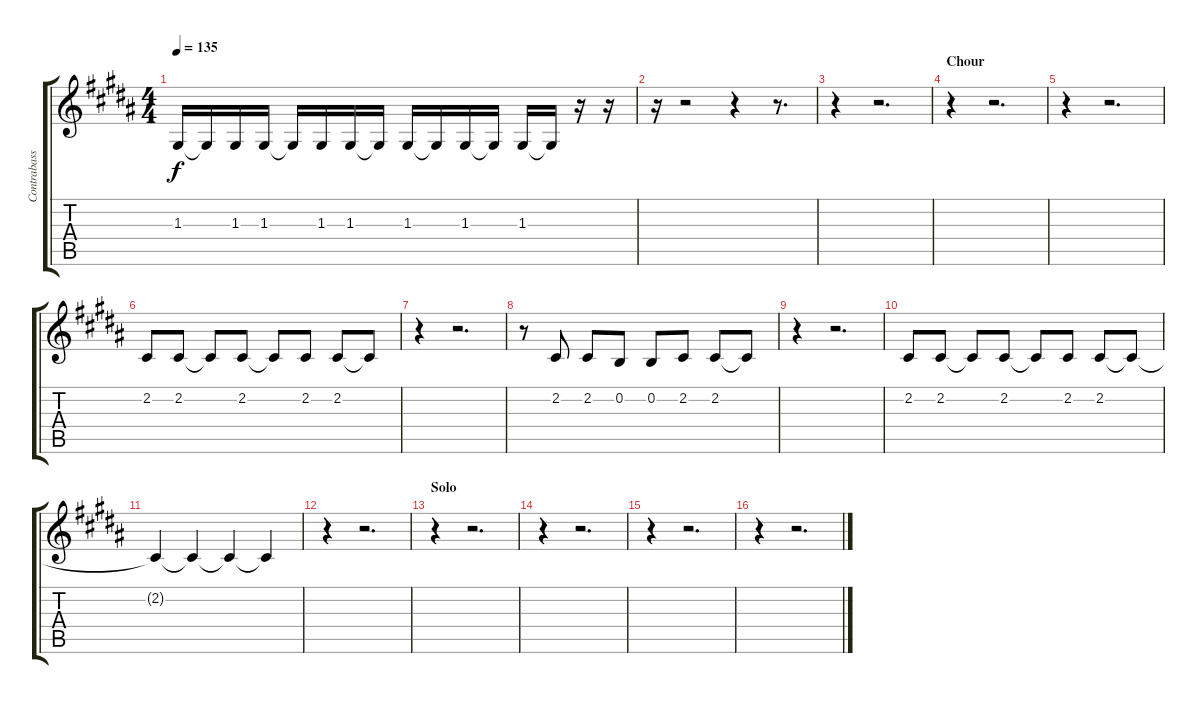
\track ("Contrabassoon" "Contrabass") {instrument bassoon}
\staff {score tabs}
\tuning (E4 B3 G3 D3 A2 E2) {hide}
\ts (4 4)
\tempo 135
\clef g2
\ks b
1.3.16{dy f} 1.3{t}.16 1.3.16 1.3.16 1.3{t}.16 1.3.16 1.3.16 1.3{t}.16 1.3.16 1.3{t}.16 1.3.16 1.3{t}.16 1.3.16 1.3{t}.16 r.16 r.16 |
r.16 r.2 r.4 r.8{d} |
r.4 r.2{d} |
\section ("" "Chour")
r.4 r.2{d} |
r.4 r.2{d} |
2.2.8 2.2.8 2.2{t}.8 2.2.8 2.2{t}.8 2.2.8 2.2.8 2.2{t}.8 |
r.4 r.2{d} |
r.8 2.2.8 2.2.8 0.2.8 0.2.8 2.2.8 2.2.8 2.2{t}.8 |
r.4 r.2{d} |
2.2.8 2.2.8 2.2{t}.8 2.2.8 2.2{t}.8 2.2.8 2.2.8 2.2{t}.8 |
2.2{t}.4 2.2{t}.4 2.2{t}.4 2.2{t}.4 |
r.4 r.2{d} |
\section ("" "Solo")
r.4 r.2{d} |
r.4 r.2{d} |
r.4 r.2{d} |
r.4 r.2{d}
